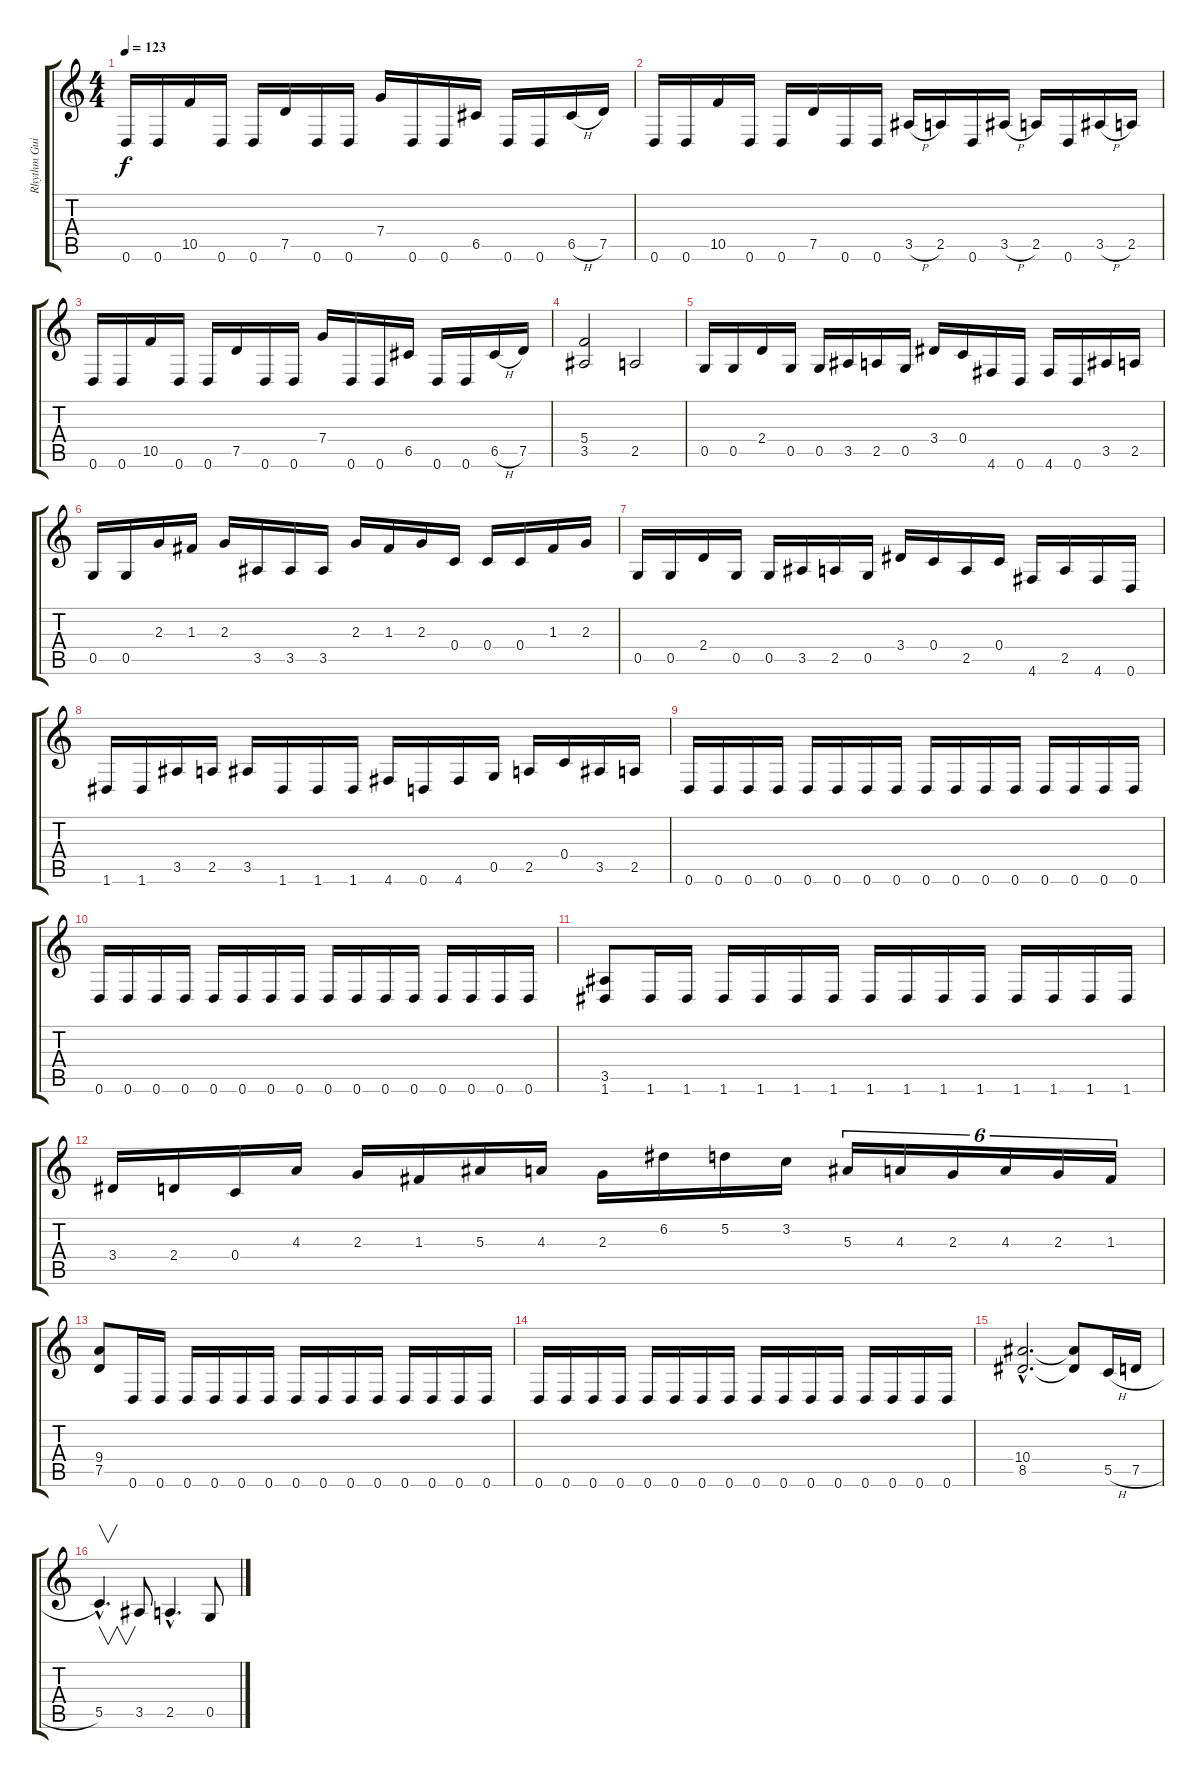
\track ("Rhythm Guitar" "Rhythm Gui") {instrument distortionguitar}
\staff {score tabs}
\tuning (D4 A3 F3 C3 G2 D2) {hide}
\ts (4 4)
\tempo 123
\clef g2
\ks c
0.6.16{dy f} 0.6.16 10.5.16 0.6.16 0.6.16 7.5.16 0.6.16 0.6.16 7.4.16 0.6.16 0.6.16 6.5.16 0.6.16 0.6.16 6.5{h}.16 7.5.16 |
0.6.16 0.6.16 10.5.16 0.6.16 0.6.16 7.5.16 0.6.16 0.6.16 3.5{h}.16 2.5.16 0.6.16 3.5{h}.16 2.5.16 0.6.16 3.5{h}.16 2.5.16 |
0.6.16 0.6.16 10.5.16 0.6.16 0.6.16 7.5.16 0.6.16 0.6.16 7.4.16 0.6.16 0.6.16 6.5.16 0.6.16 0.6.16 6.5{h}.16 7.5.16 |
(5.4 3.5).2 2.5.2 |
0.5.16 0.5.16 2.4.16 0.5.16 0.5.16 3.5.16 2.5.16 0.5.16 3.4.16 0.4.16 4.6.16 0.6.16 4.6.16 0.6.16 3.5.16 2.5.16 |
0.5.16 0.5.16 2.3.16 1.3.16 2.3.16 3.5.16 3.5.16 3.5.16 2.3.16 1.3.16 2.3.16 0.4.16 0.4.16 0.4.16 1.3.16 2.3.16 |
0.5.16 0.5.16 2.4.16 0.5.16 0.5.16 3.5.16 2.5.16 0.5.16 3.4.16 0.4.16 2.5.16 0.4.16 4.6.16 2.5.16 4.6.16 0.6.16 |
1.6.16 1.6.16 3.5.16 2.5.16 3.5.16 1.6.16 1.6.16 1.6.16 4.6.16 0.6.16 4.6.16 0.5.16 2.5.16 0.4.16 3.5.16 2.5.16 |
0.6.16 0.6.16 0.6.16 0.6.16 0.6.16 0.6.16 0.6.16 0.6.16 0.6.16 0.6.16 0.6.16 0.6.16 0.6.16 0.6.16 0.6.16 0.6.16 |
0.6.16 0.6.16 0.6.16 0.6.16 0.6.16 0.6.16 0.6.16 0.6.16 0.6.16 0.6.16 0.6.16 0.6.16 0.6.16 0.6.16 0.6.16 0.6.16 |
(3.5 1.6).8 1.6.16 1.6.16 1.6.16 1.6.16 1.6.16 1.6.16 1.6.16 1.6.16 1.6.16 1.6.16 1.6.16 1.6.16 1.6.16 1.6.16 |
3.4.16 2.4.16 0.4.16 4.3.16 2.3.16 1.3.16 5.3.16 4.3.16 2.3.16 6.2.16 5.2.16 3.2.16 5.3.16{tu (6 4)} 4.3.16{tu (6 4)} 2.3.16{tu (6 4)} 4.3.16{tu (6 4)} 2.3.16{tu (6 4)} 1.3.16{tu (6 4)} |
(9.4 7.5).8 0.6.16 0.6.16 0.6.16 0.6.16 0.6.16 0.6.16 0.6.16 0.6.16 0.6.16 0.6.16 0.6.16 0.6.16 0.6.16 0.6.16 |
0.6.16 0.6.16 0.6.16 0.6.16 0.6.16 0.6.16 0.6.16 0.6.16 0.6.16 0.6.16 0.6.16 0.6.16 0.6.16 0.6.16 0.6.16 0.6.16 |
(10.4{hac} 8.5{hac}).2{d} (10.4{t} 8.5{t}).8 5.5{h}.16 7.5{h}.16 |
5.5{hac}.4{v d} 3.5.8 2.5{hac}.4{d} 0.5.8
